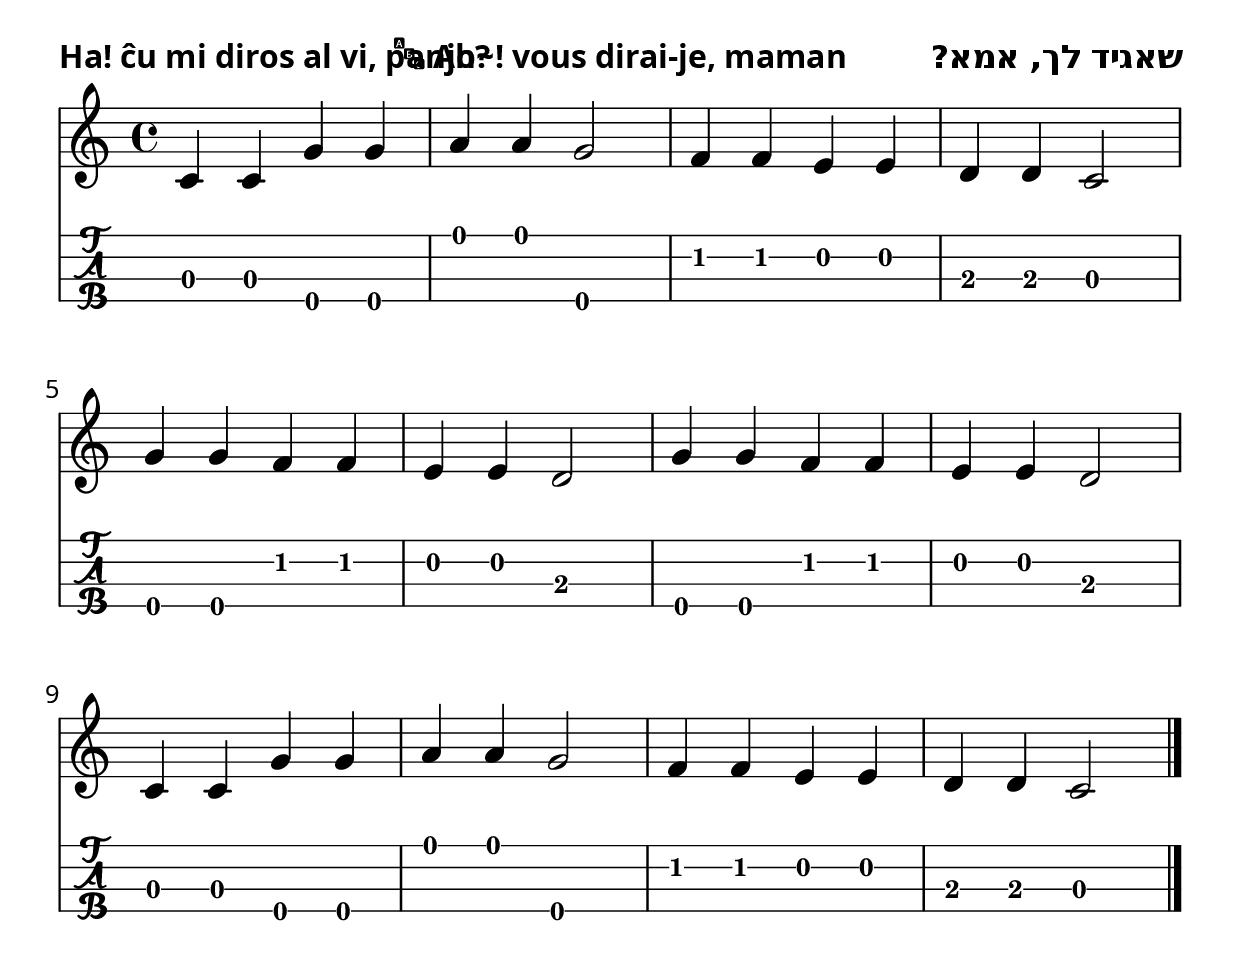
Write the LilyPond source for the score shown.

\include "../ĉiea.ly"

\header {
  titolo-xx     = "Ah~! vous dirai-je, maman"
  titolo-he     = "שאגיד לך, אמא?"
  titolo-eo     = "Ha! ĉu mi diros al vi, panjo?"
  komponisto-xx = ""
  komponisto-he = ""
  komponisto-eo = ""
  ikono         = "🔤"
}

\include "../titolo.ly"

melodio = {
   \key c \major
   \time 4/4
   <c\3>4 <c\3>4 <g\4>4 <g\4>4 
   <a\1>4 <a\1>4 <g\4>2 
   <f\2>4 <f\2>4 <e\2>4 <e\2>4 
   <d\3>4 <d\3>4 <c\3>2 
   \break
   <g\4>4 <g\4>4 <f\2>4 <f\2>4 
   <e\2>4 <e\2>4 <d\3>2 
   <g\4>4 <g\4>4 <f\2>4 <f\2>4 
   <e\2>4 <e\2>4 <d\3>2 
   \break
   <c\3>4 <c\3>4 <g\4>4 <g\4>4 
   <a\1>4 <a\1>4 <g\4>2 
   <f\2>4 <f\2>4 <e\2>4 <e\2>4 
   <d\3>4 <d\3>4 <c\3>2 
   \bar "|."
 }

\include "../muziko.ly"
